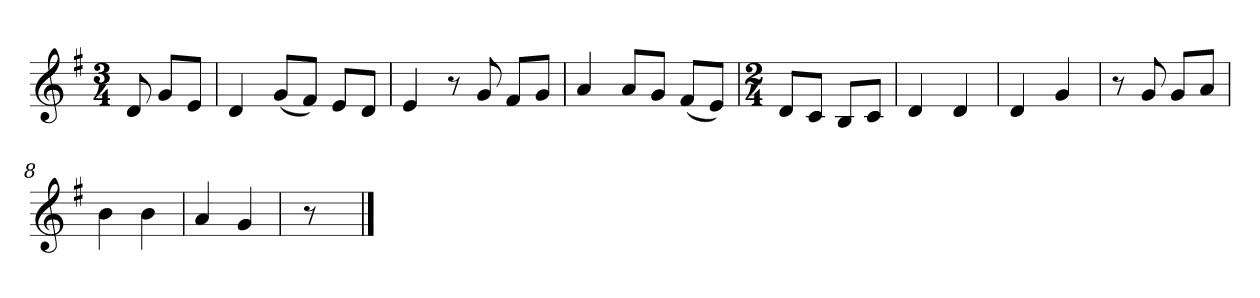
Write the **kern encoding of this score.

**kern
*part1
*staff1
*k[f#]
*M3/4
*MM120
=
8d
8gL
8eJ
=1
4d
(8gL
8f#J)
8eL
8dJ
=2
4e
8r
8g
8f#L
8gJ
=3
4a
8aL
8gJ
(8f#L
8eJ)
=4
*M2/4
8dL
8cJ
8BL
8cJ
=5
4d
4d
=6
4d
4g
=7
8r
8g
8gL
8aJ
=8
4b
4b
=9
4a
4g
=10
8r
==
*-
